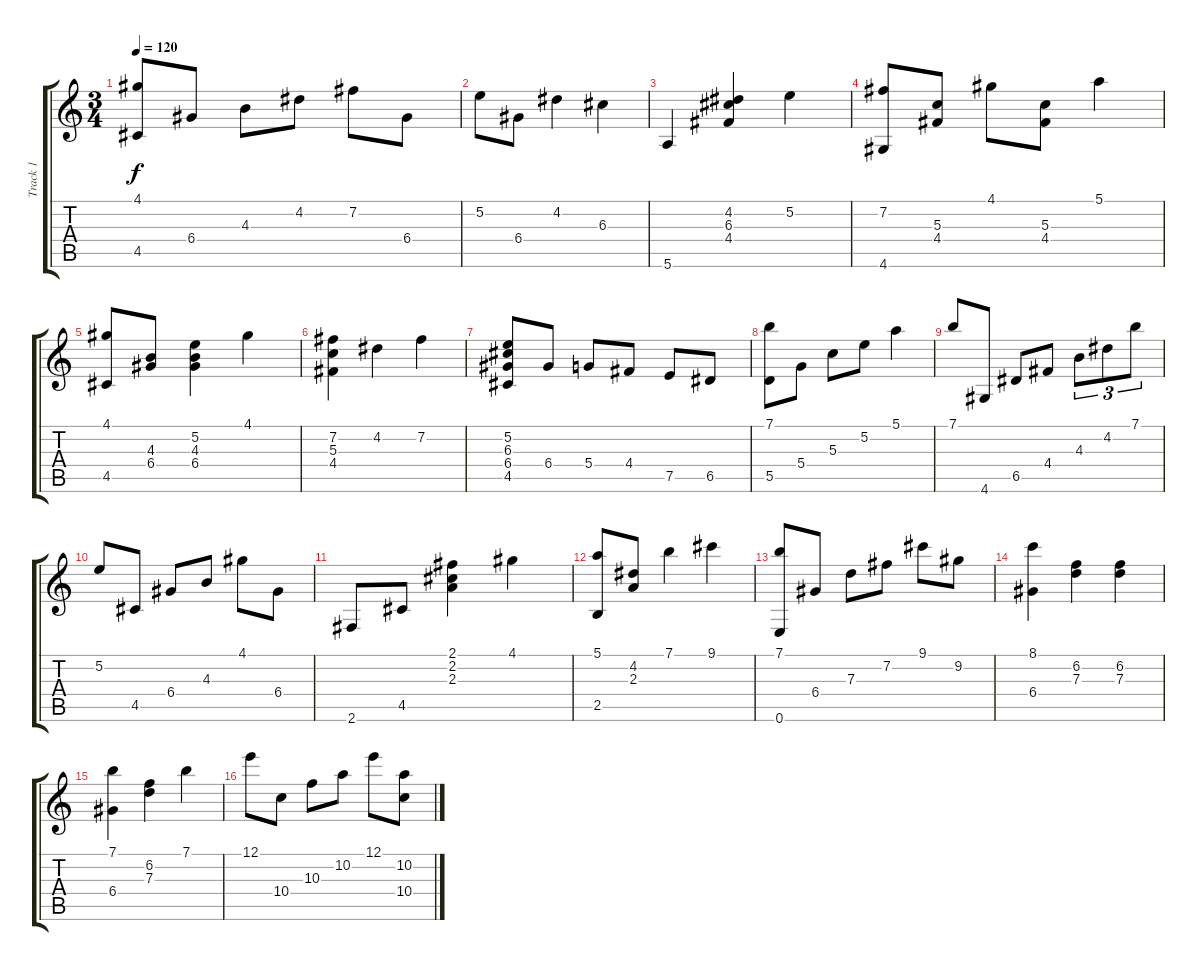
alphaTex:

\track ("Track 1" "Track 1") {instrument acousticguitarnylon}
\staff {score tabs}
\tuning (E4 B3 G3 D3 A2 E2) {hide}
\ts (3 4)
\tempo 120
\clef g2
\ks c
(4.1 4.5).8{dy f} 6.4.8 4.3.8 4.2.8 7.2.8 6.4.8 |
5.2.8 6.4.8 4.2.4 6.3.4 |
5.6.4 (4.2 6.3 4.4).4 5.2.4 |
(7.2 4.6).8 (5.3 4.4).8 4.1.8 (5.3 4.4).8 5.1.4 |
(4.1 4.5).8 (4.3 6.4).8 (5.2 4.3 6.4).4 4.1.4 |
(7.2 5.3 4.4).4 4.2.4 7.2.4 |
(5.2 6.3 6.4 4.5).8 6.4.8 5.4.8 4.4.8 7.5.8 6.5.8 |
(7.1 5.5).8 5.4.8 5.3.8 5.2.8 5.1.4 |
7.1.8 4.6.8 6.5.8 4.4.8 4.3.8{tu (3 2)} 4.2.8{tu (3 2)} 7.1.8{tu (3 2)} |
5.2.8 4.5.8 6.4.8 4.3.8 4.1.8 6.4.8 |
2.6.8 4.5.8 (2.1 2.2 2.3).4 4.1.4 |
(5.1 2.5).8 (4.2 2.3).8 7.1.4 9.1.4 |
(7.1 0.6).8 6.4.8 7.3.8 7.2.8 9.1.8 9.2.8 |
(8.1 6.4).4 (6.2 7.3).4 (6.2 7.3).4 |
(7.1 6.4).4 (6.2 7.3).4 7.1.4 |
12.1.8 10.4.8 10.3.8 10.2.8 12.1.8 (10.2 10.4).8
